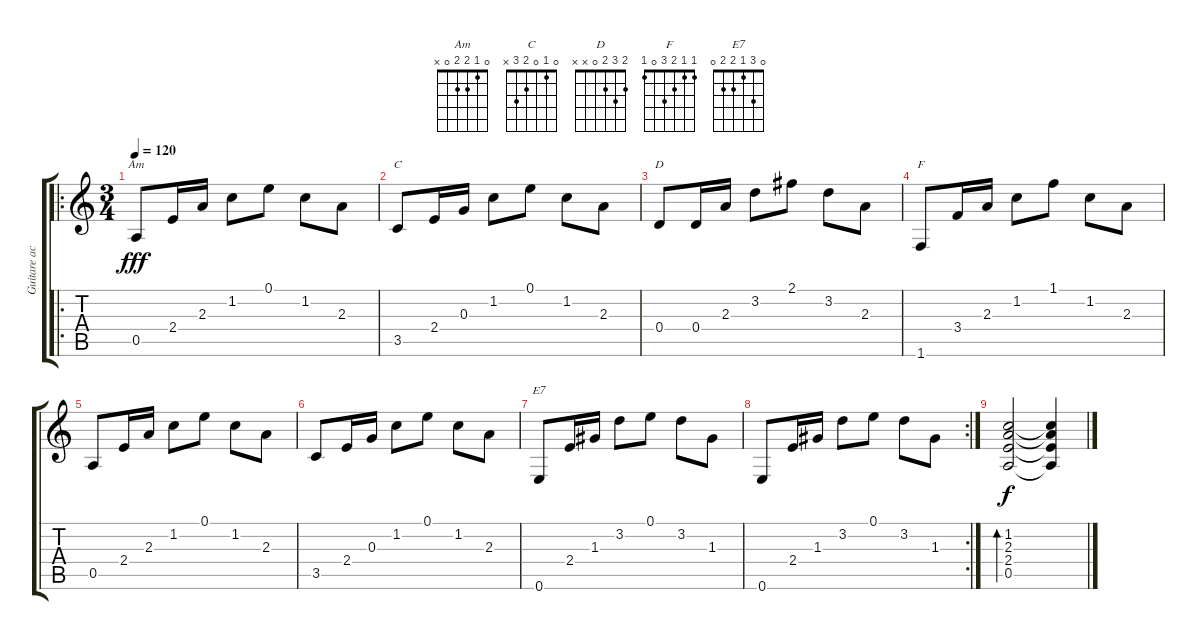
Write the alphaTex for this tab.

\track ("Guitare accoustique" "Guitare ac") {instrument acousticguitarsteel}
\staff {score tabs}
\tuning (E4 B3 G3 D3 A2 E2) {hide}
\chord ("Am" 0 1 2 2 0 x)
\chord ("C" 0 1 0 2 3 x)
\chord ("D" 2 3 2 0 x x)
\chord ("F" 1 1 2 3 0 1)
\chord ("E7" 0 3 1 2 2 0)
\ro
\ts (3 4)
\tempo 120
\clef g2
\ks c
0.5.8{ch "Am" dy fff} 2.4.16 2.3.16 1.2.8 0.1.8 1.2.8 2.3.8 |
3.5.8{ch "C"} 2.4.16 0.3.16 1.2.8 0.1.8 1.2.8 2.3.8 |
0.4.8{ch "D"} 0.4.16 2.3.16 3.2.8 2.1.8 3.2.8 2.3.8 |
1.6.8{ch "F"} 3.4.16 2.3.16 1.2.8 1.1.8 1.2.8 2.3.8 |
0.5.8 2.4.16 2.3.16 1.2.8 0.1.8 1.2.8 2.3.8 |
3.5.8 2.4.16 0.3.16 1.2.8 0.1.8 1.2.8 2.3.8 |
0.6.8{ch "E7"} 2.4.16 1.3.16 3.2.8 0.1.8 3.2.8 1.3.8 |
\rc 2
0.6.8 2.4.16 1.3.16 3.2.8 0.1.8 3.2.8 1.3.8 |
(1.2 2.3 2.4 0.5).2{bd 480 dy f} (1.2{t} 2.3{t} 2.4{t} 0.5{t}).4
